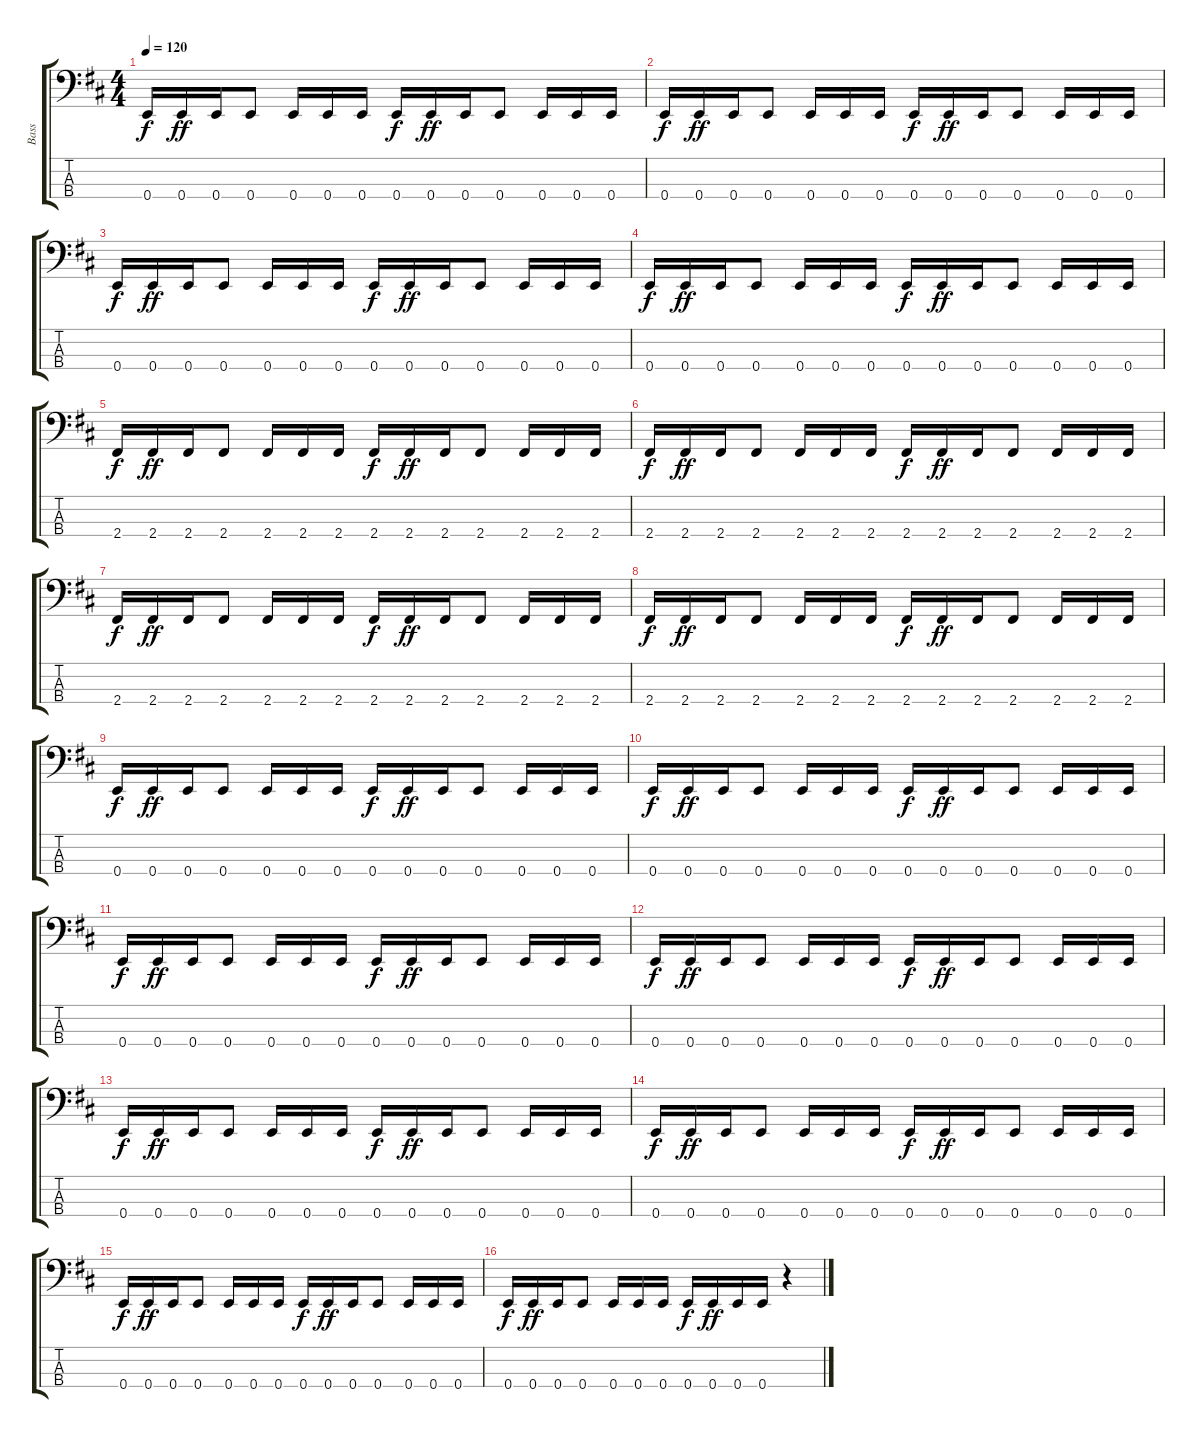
\track ("Bass" "Bass") {instrument electricbassfinger}
\staff {score tabs}
\tuning (G2 D2 A1 E1) {hide}
\ts (4 4)
\tempo 120
\clef f4
\ks d
0.4.16{dy f} 0.4.16{dy ff} 0.4.16 0.4.8 0.4.16 0.4.16 0.4.16 0.4.16{dy f} 0.4.16{dy ff} 0.4.16 0.4.8 0.4.16 0.4.16 0.4.16 |
0.4.16{dy f} 0.4.16{dy ff} 0.4.16 0.4.8 0.4.16 0.4.16 0.4.16 0.4.16{dy f} 0.4.16{dy ff} 0.4.16 0.4.8 0.4.16 0.4.16 0.4.16 |
0.4.16{dy f} 0.4.16{dy ff} 0.4.16 0.4.8 0.4.16 0.4.16 0.4.16 0.4.16{dy f} 0.4.16{dy ff} 0.4.16 0.4.8 0.4.16 0.4.16 0.4.16 |
0.4.16{dy f} 0.4.16{dy ff} 0.4.16 0.4.8 0.4.16 0.4.16 0.4.16 0.4.16{dy f} 0.4.16{dy ff} 0.4.16 0.4.8 0.4.16 0.4.16 0.4.16 |
2.4.16{dy f} 2.4.16{dy ff} 2.4.16 2.4.8 2.4.16 2.4.16 2.4.16 2.4.16{dy f} 2.4.16{dy ff} 2.4.16 2.4.8 2.4.16 2.4.16 2.4.16 |
2.4.16{dy f} 2.4.16{dy ff} 2.4.16 2.4.8 2.4.16 2.4.16 2.4.16 2.4.16{dy f} 2.4.16{dy ff} 2.4.16 2.4.8 2.4.16 2.4.16 2.4.16 |
2.4.16{dy f} 2.4.16{dy ff} 2.4.16 2.4.8 2.4.16 2.4.16 2.4.16 2.4.16{dy f} 2.4.16{dy ff} 2.4.16 2.4.8 2.4.16 2.4.16 2.4.16 |
2.4.16{dy f} 2.4.16{dy ff} 2.4.16 2.4.8 2.4.16 2.4.16 2.4.16 2.4.16{dy f} 2.4.16{dy ff} 2.4.16 2.4.8 2.4.16 2.4.16 2.4.16 |
0.4.16{dy f} 0.4.16{dy ff} 0.4.16 0.4.8 0.4.16 0.4.16 0.4.16 0.4.16{dy f} 0.4.16{dy ff} 0.4.16 0.4.8 0.4.16 0.4.16 0.4.16 |
0.4.16{dy f} 0.4.16{dy ff} 0.4.16 0.4.8 0.4.16 0.4.16 0.4.16 0.4.16{dy f} 0.4.16{dy ff} 0.4.16 0.4.8 0.4.16 0.4.16 0.4.16 |
0.4.16{dy f} 0.4.16{dy ff} 0.4.16 0.4.8 0.4.16 0.4.16 0.4.16 0.4.16{dy f} 0.4.16{dy ff} 0.4.16 0.4.8 0.4.16 0.4.16 0.4.16 |
0.4.16{dy f} 0.4.16{dy ff} 0.4.16 0.4.8 0.4.16 0.4.16 0.4.16 0.4.16{dy f} 0.4.16{dy ff} 0.4.16 0.4.8 0.4.16 0.4.16 0.4.16 |
0.4.16{dy f} 0.4.16{dy ff} 0.4.16 0.4.8 0.4.16 0.4.16 0.4.16 0.4.16{dy f} 0.4.16{dy ff} 0.4.16 0.4.8 0.4.16 0.4.16 0.4.16 |
0.4.16{dy f} 0.4.16{dy ff} 0.4.16 0.4.8 0.4.16 0.4.16 0.4.16 0.4.16{dy f} 0.4.16{dy ff} 0.4.16 0.4.8 0.4.16 0.4.16 0.4.16 |
0.4.16{dy f} 0.4.16{dy ff} 0.4.16 0.4.8 0.4.16 0.4.16 0.4.16 0.4.16{dy f} 0.4.16{dy ff} 0.4.16 0.4.8 0.4.16 0.4.16 0.4.16 |
0.4.16{dy f} 0.4.16{dy ff} 0.4.16 0.4.8 0.4.16 0.4.16 0.4.16 0.4.16{dy f} 0.4.16{dy ff} 0.4.16 0.4.16 r.4
